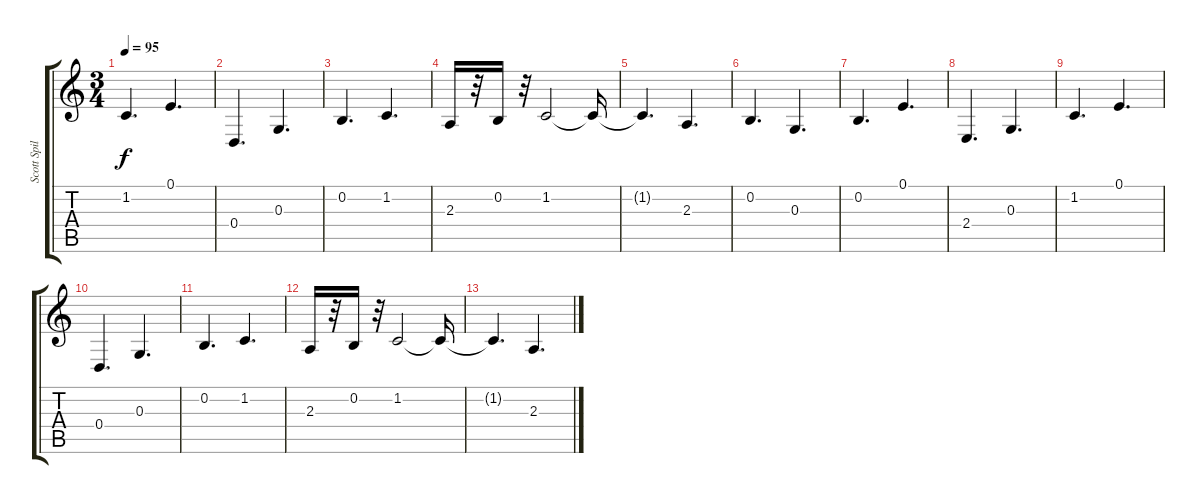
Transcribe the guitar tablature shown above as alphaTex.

\track ("Scott Spillane - Flugelhorn" "Scott Spil") {instrument trombone}
\staff {score tabs}
\tuning (E4 B3 G3 D3 A2 E2) {hide}
\ts (3 4)
\tempo 95
\clef g2
\ks c
1.2.4{d dy f} 0.1.4{d} |
0.4.4{d} 0.3.4{d} |
0.2.4{d} 1.2.4{d} |
2.3.16 r.32 0.2.16 r.32 1.2.2 1.2{t}.16 |
1.2{t}.4{d} 2.3.4{d} |
0.2.4{d} 0.3.4{d} |
0.2.4{d} 0.1.4{d} |
2.4.4{d} 0.3.4{d} |
1.2.4{d} 0.1.4{d} |
0.4.4{d} 0.3.4{d} |
0.2.4{d} 1.2.4{d} |
2.3.16 r.32 0.2.16 r.32 1.2.2 1.2{t}.16 |
1.2{t}.4{d} 2.3.4{d volume 12}
